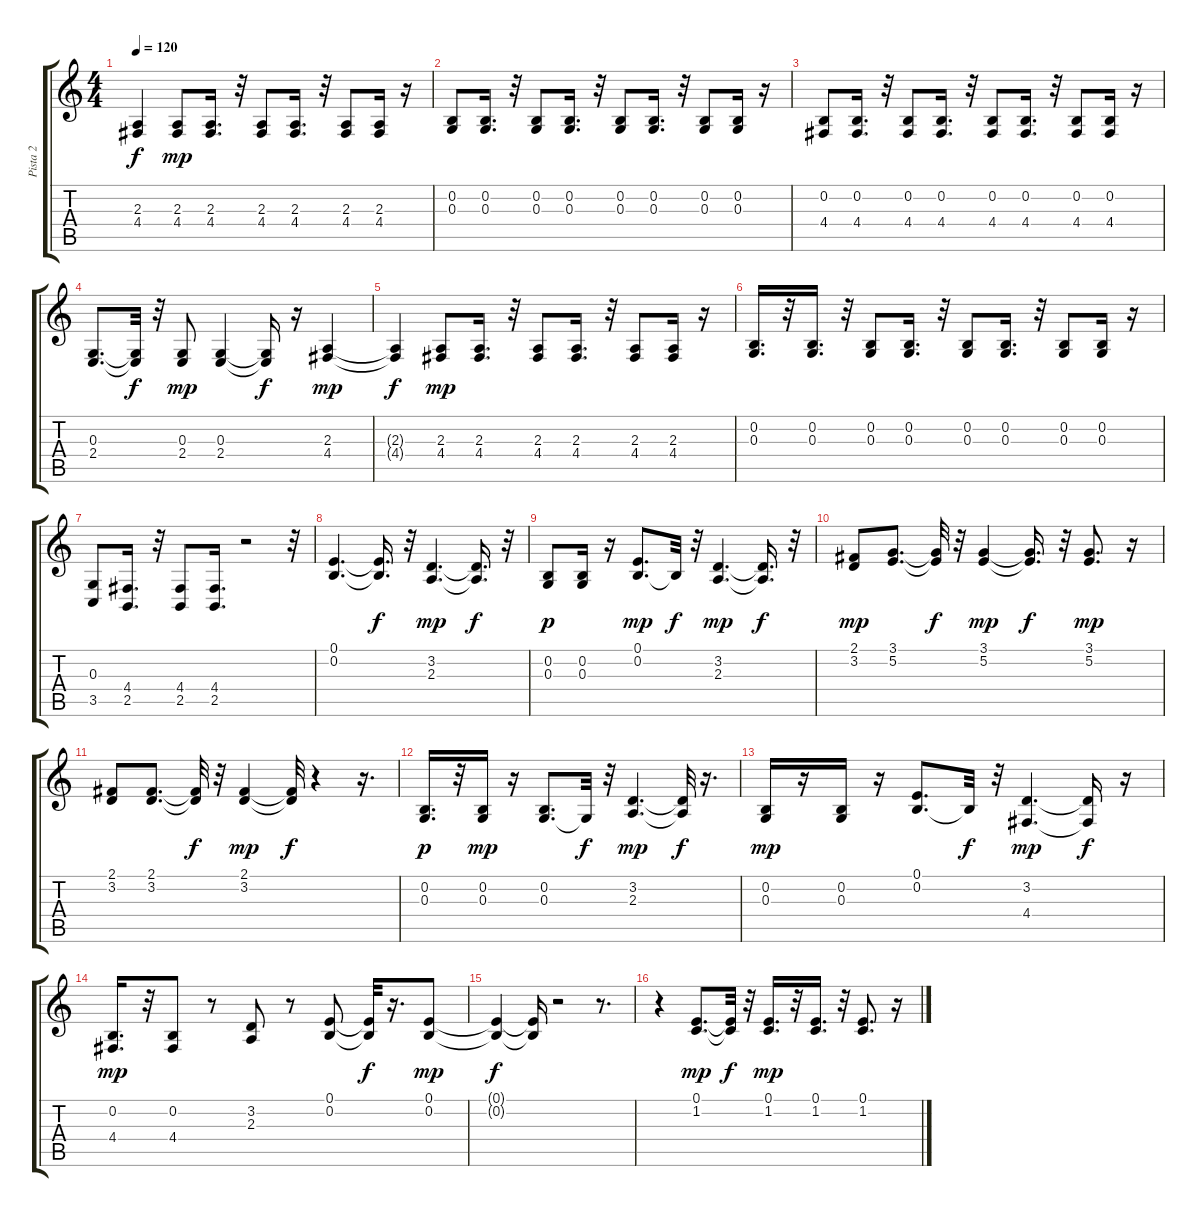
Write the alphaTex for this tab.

\track ("Pista 2" "Pista 2") {instrument lead2sawtooth}
\staff {score tabs}
\tuning (E4 B3 G3 D3 A2 E2) {hide}
\ts (4 4)
\tempo 120
\clef g2
\ks c
(2.3{t} 4.4{t}).4{dy f} (2.3 4.4).8{dy mp} (2.3 4.4).16{d} r.32 (2.3 4.4).8 (2.3 4.4).16{d} r.32 (2.3 4.4).8 (2.3 4.4).16 r.16 |
(0.2 0.3).8 (0.2 0.3).16{d} r.32 (0.2 0.3).8 (0.2 0.3).16{d} r.32 (0.2 0.3).8 (0.2 0.3).16{d} r.32 (0.2 0.3).8 (0.2 0.3).16 r.16 |
(0.2 4.4).8 (0.2 4.4).16{d} r.32 (0.2 4.4).8 (0.2 4.4).16{d} r.32 (0.2 4.4).8 (0.2 4.4).16{d} r.32 (0.2 4.4).8 (0.2 4.4).16 r.16 |
(0.3 2.4).8{d} (0.3{t} 2.4{t}).32{dy f} r.32 (0.3 2.4).8{dy mp} (0.3 2.4).4 (0.3{t} 2.4{t}).16{dy f} r.16 (2.3 4.4).4{dy mp} |
(2.3{t} 4.4{t}).4{dy f} (2.3 4.4).8{dy mp} (2.3 4.4).16{d} r.32 (2.3 4.4).8 (2.3 4.4).16{d} r.32 (2.3 4.4).8 (2.3 4.4).16 r.16 |
(0.2 0.3).16{d} r.32 (0.2 0.3).16{d} r.32 (0.2 0.3).8 (0.2 0.3).16{d} r.32 (0.2 0.3).8 (0.2 0.3).16{d} r.32 (0.2 0.3).8 (0.2 0.3).16 r.16 |
(0.3 3.5).8 (4.4 2.5).16{d} r.32 (4.4 2.5).8 (4.4 2.5).16{d} r.2 r.32 |
(0.1 0.2).4{d} (0.1{t} 0.2{t}).16{d dy f} r.32 (3.2 2.3).4{d dy mp} (3.2{t} 2.3{t}).16{d dy f} r.32 |
(0.2 0.3).8{dy p} (0.2 0.3).16 r.16 (0.1 0.2).8{d dy mp} 0.2{t}.32{dy f} r.32 (3.2 2.3).4{d dy mp} (3.2{t} 2.3{t}).16{d dy f} r.32 |
(2.1 3.2).8{dy mp} (3.1 5.2).8{d} (3.1{t} 5.2{t}).32{dy f} r.32 (3.1 5.2).4{dy mp} (3.1{t} 5.2{t}).16{d dy f} r.32 (3.1 5.2).8{d dy mp} r.16 |
(2.1 3.2).8 (2.1 3.2).8{d} (2.1{t} 3.2{t}).32{dy f} r.32 (2.1 3.2).4{dy mp} (2.1{t} 3.2{t}).32{dy f} r.4 r.16{d} |
(0.2 0.3).16{d dy p} r.32 (0.2 0.3).16{dy mp} r.16 (0.2 0.3).8{d} 0.3{t}.32{dy f} r.32 (3.2 2.3).4{d dy mp} (3.2{t} 2.3{t}).32{dy f} r.16{d} |
(0.2 0.3).16{dy mp} r.16 (0.2 0.3).16 r.16 (0.1 0.2).8{d} 0.2{t}.32{dy f} r.32 (3.2 4.4).4{d dy mp} (3.2{t} 4.4{t}).16{dy f} r.16 |
(0.2 4.4).16{d dy mp} r.32 (0.2 4.4).8 r.8 (3.2 2.3).8 r.8 (0.1 0.2).8 (0.1{t} 0.2{t}).32{dy f} r.16{d} (0.1 0.2).8{dy mp} |
(0.1{t} 0.2{t}).4{dy f} (0.1{t} 0.2{t}).16 r.2 r.8{d} |
r.4 (0.1 1.2).8{d dy mp} (0.1{t} 1.2{t}).32{dy f} r.32 (0.1 1.2).16{d dy mp} r.32 (0.1 1.2).16{d} r.32 (0.1 1.2).8{d} r.16
